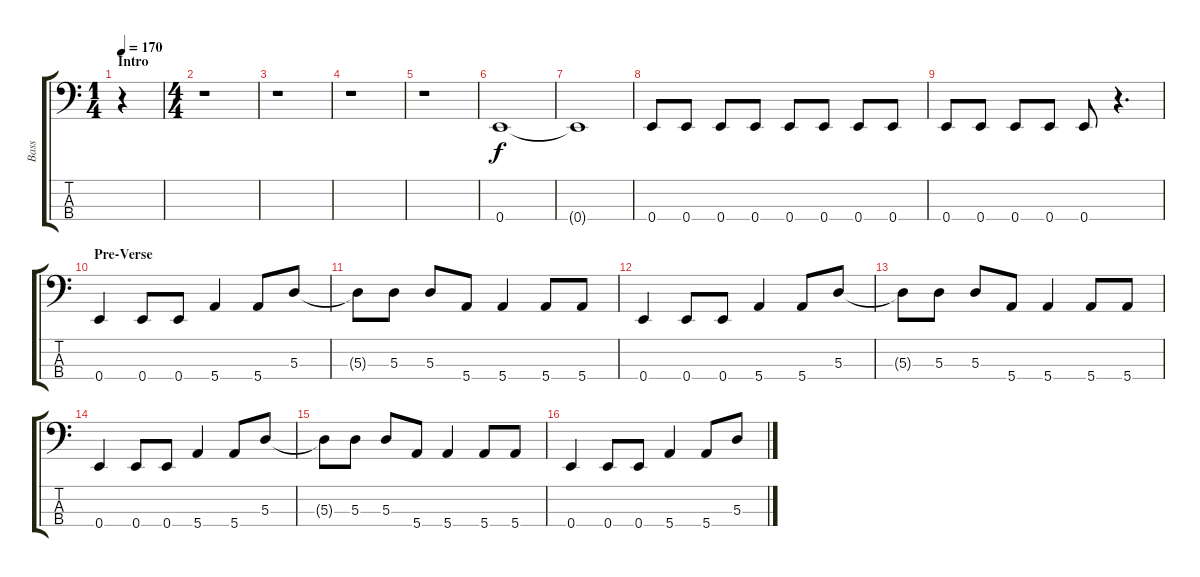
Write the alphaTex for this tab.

\track ("Bass" "Bass") {instrument electricbassfinger}
\staff {score tabs}
\tuning (G2 D2 A1 E1) {hide}
\ts (1 4)
\section ("" "Intro")
\tempo 170
\clef f4
\ks c
r.4{dy f instrument electricbassfinger} |
\ts (4 4)
r.1 |
r.1 |
r.1 |
r.1 |
0.4.1 |
0.4{t}.1 |
0.4.8 0.4.8 0.4.8 0.4.8 0.4.8 0.4.8 0.4.8 0.4.8 |
0.4.8 0.4.8 0.4.8 0.4.8 0.4.8 r.4{d} |
\section ("" "Pre-Verse")
0.4.4 0.4.8 0.4.8 5.4.4 5.4.8 5.3.8 |
5.3{t}.8 5.3.8 5.3.8 5.4.8 5.4.4 5.4.8 5.4.8 |
0.4.4 0.4.8 0.4.8 5.4.4 5.4.8 5.3.8 |
5.3{t}.8 5.3.8 5.3.8 5.4.8 5.4.4 5.4.8 5.4.8 |
0.4.4 0.4.8 0.4.8 5.4.4 5.4.8 5.3.8 |
5.3{t}.8 5.3.8 5.3.8 5.4.8 5.4.4 5.4.8 5.4.8 |
0.4.4 0.4.8 0.4.8 5.4.4 5.4.8 5.3.8
